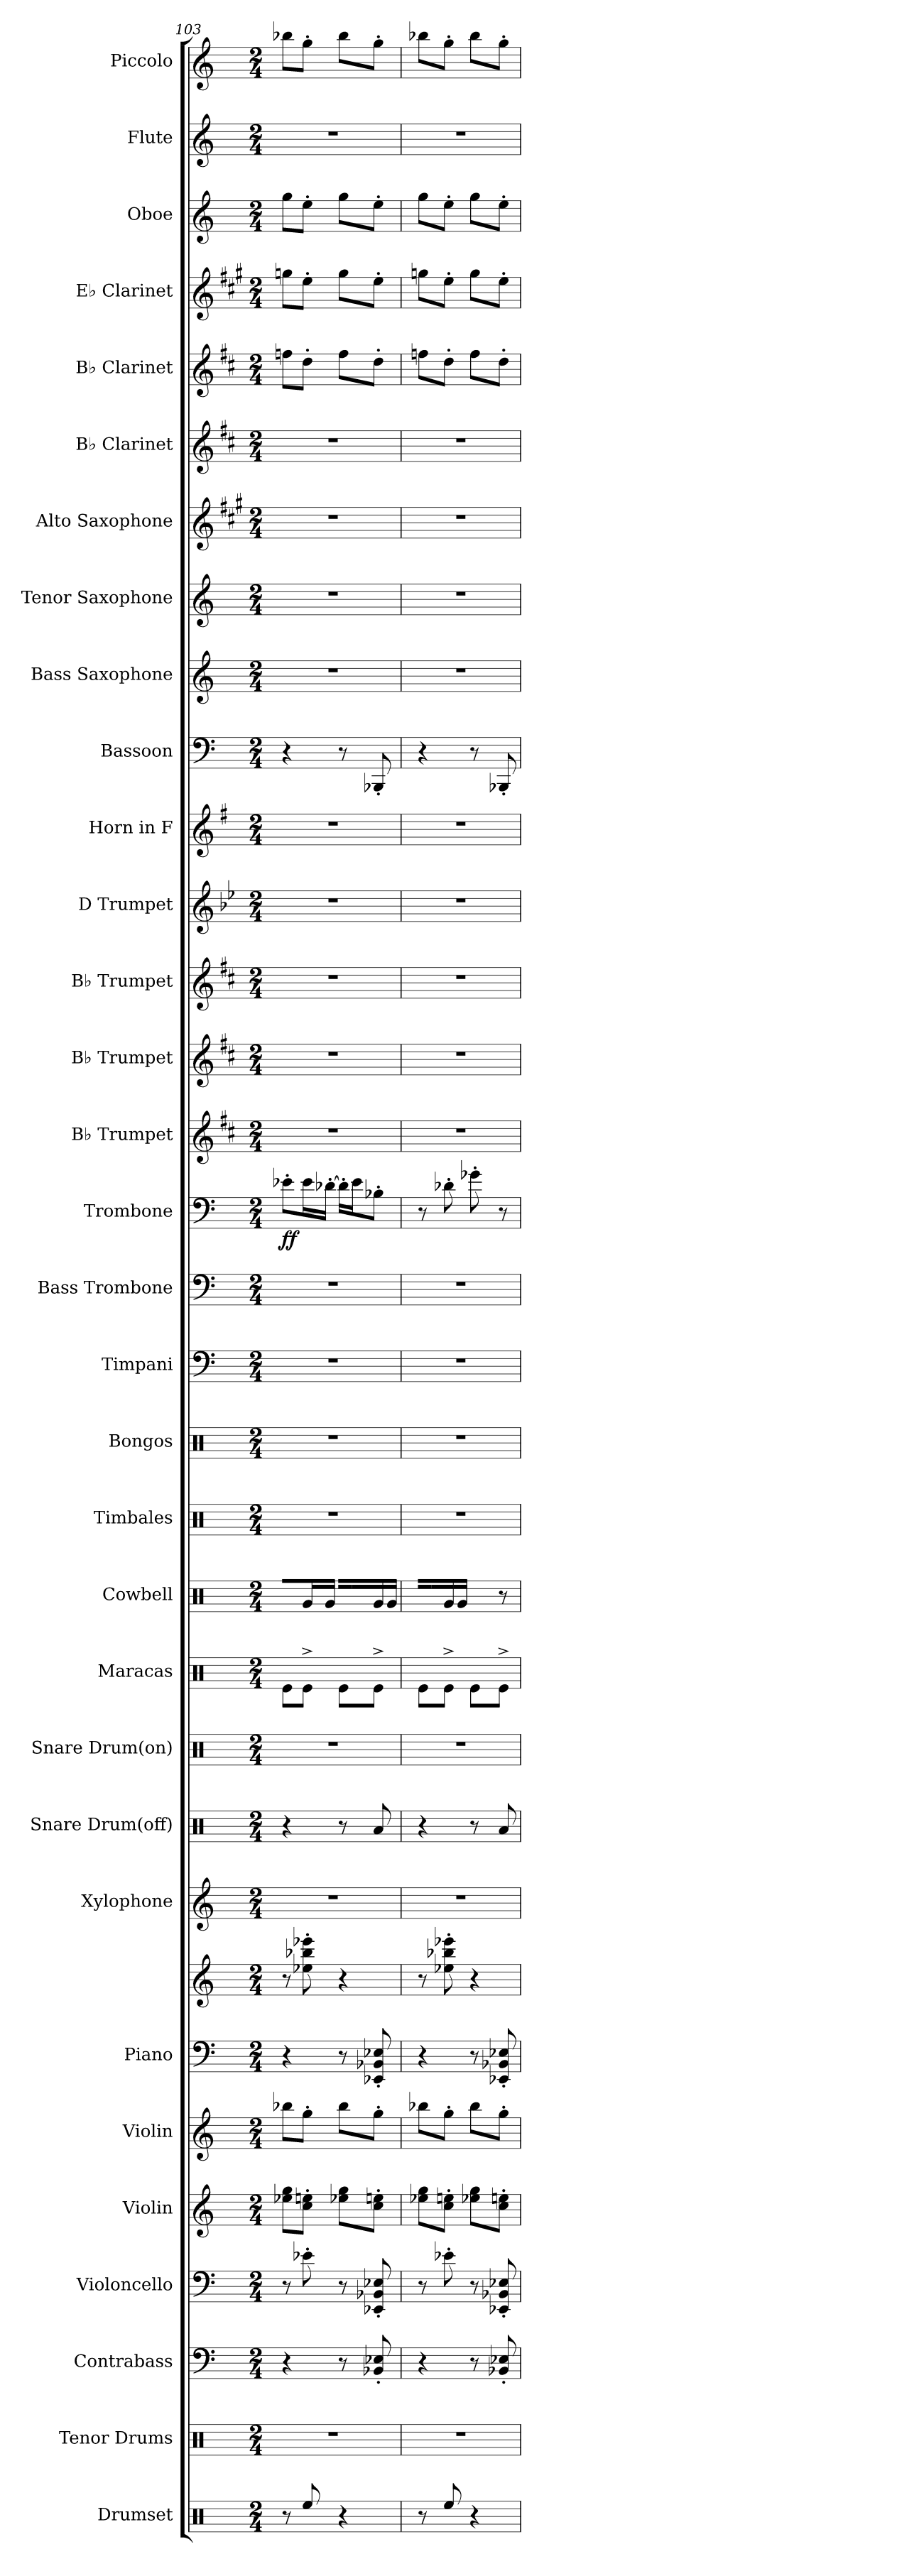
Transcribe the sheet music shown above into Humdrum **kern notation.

**kern	**kern	**kern	**kern	**kern	**kern	**kern	**kern	**kern	**kern	**kern	**kern	**kern	**kern	**kern	**kern	**kern	**kern	**dynam	**kern	**kern	**kern	**kern	**kern	**kern	**kern	**kern	**kern	**kern	**kern	**kern	**kern	**kern	**kern
*part32	*part31	*part30	*part29	*part28	*part27	*part26	*part26	*part25	*part24	*part23	*part22	*part21	*part20	*part19	*part18	*part17	*part16	*part16	*part15	*part14	*part13	*part12	*part11	*part10	*part9	*part8	*part7	*part6	*part5	*part4	*part3	*part2	*part1
*staff33	*staff32	*staff31	*staff30	*staff29	*staff28	*staff27	*staff26	*staff25	*staff24	*staff23	*staff22	*staff21	*staff20	*staff19	*staff18	*staff17	*staff16	*staff16	*staff15	*staff14	*staff13	*staff12	*staff11	*staff10	*staff9	*staff8	*staff7	*staff6	*staff5	*staff4	*staff3	*staff2	*staff1
*I"Drumset	*I"Tenor Drums	*I"Contrabass	*I"Violoncello	*I"Violin	*I"Violin	*I"Piano	*	*I"Xylophone	*I"Snare Drum(off)	*I"Snare Drum(on)	*I"Maracas	*I"Cowbell	*I"Timbales	*I"Bongos	*I"Timpani	*I"Bass Trombone	*I"Trombone	*	*I"B♭ Trumpet	*I"B♭ Trumpet	*I"B♭ Trumpet	*I"D Trumpet	*I"Horn in F	*I"Bassoon	*I"Bass Saxophone	*I"Tenor Saxophone	*I"Alto Saxophone	*I"B♭ Clarinet	*I"B♭ Clarinet	*I"E♭ Clarinet	*I"Oboe	*I"Flute	*I"Piccolo
*I'Drs.	*I'T.D.	*I'Cb.	*I'Vc.	*I'Vln.	*I'Vln.	*I'Pno.	*	*I'Xyl.	*	*I'Sn. Dr.	*I'Mrcs.	*I'Cowbell	*I'Timb.	*I'Bongos	*I'Timp.	*I'B. Tbn.	*I'Tbn.	*	*I'B♭ Tpt.	*I'B♭ Tpt.	*I'B♭ Tpt.	*I'D Tpt.	*	*I'Bsn.	*I'B. Sax.	*I'T. Sax.	*I'A. Sax.	*I'B♭ Cl.	*I'B♭ Cl.	*I'E♭ Cl.	*I'Ob.	*I'Fl.	*I'Picc.
*clefX	*clefX	*clefF4	*clefF4	*clefG2	*clefG2	*clefF4	*clefG2	*clefG2	*clefX	*clefX	*clefX	*clefX	*clefX	*clefX	*clefF4	*clefF4	*clefF4	*	*clefG2	*clefG2	*clefG2	*clefG2	*clefG2	*clefF4	*clefG2	*clefG2	*clefG2	*clefG2	*clefG2	*clefG2	*clefG2	*clefG2	*clefG2
*	*	*ITrd7c12	*	*	*	*	*	*ITrd-7c-12	*	*	*	*	*	*	*	*	*	*	*ITrd1c2	*ITrd1c2	*ITrd1c2	*ITrd-1c-2	*ITrd4c7	*	*ITrd15c26	*ITrd8c14	*ITrd5c9	*ITrd1c2	*ITrd1c2	*ITrd-2c-3	*	*	*ITrd-7c-12
*k[]	*k[]	*k[]	*k[]	*k[]	*k[]	*k[]	*k[]	*k[]	*k[]	*k[]	*k[]	*k[]	*k[]	*k[]	*k[]	*k[]	*k[]	*	*k[]	*k[]	*k[]	*k[]	*k[]	*k[]	*k[]	*k[]	*k[]	*k[]	*k[]	*k[]	*k[]	*k[]	*k[]
*M2/4	*M2/4	*M2/4	*M2/4	*M2/4	*M2/4	*M2/4	*M2/4	*M2/4	*M2/4	*M2/4	*M2/4	*M2/4	*M2/4	*M2/4	*M2/4	*M2/4	*M2/4	*	*M2/4	*M2/4	*M2/4	*M2/4	*M2/4	*M2/4	*M2/4	*M2/4	*M2/4	*M2/4	*M2/4	*M2/4	*M2/4	*M2/4	*M2/4
=103	=103	=103	=103	=103	=103	=103	=103	=103	=103	=103	=103	=103	=103	=103	=103	=103	=103	=103	=103	=103	=103	=103	=103	=103	=103	=103	=103	=103	=103	=103	=103	=103	=103
!	!	!	!	!	!	!	!	!	!	!	!	!	!	!	!	!	!	!LO:DY:b	!	!	!	!	!	!	!	!	!	!	!	!	!	!	!
8r	2r	4r	8r	8ee-X\ 8gg\L	8bb-X\L	4r	8r	2r	4r	2r	8Re\L	8R/L	2r	2r	2r	2r	8e-X'\L	ff	2r	2r	2r	2r	2r	4r	2r	2r	2r	2r	8ee-X\L	8bb-X\L	8gg\L	2r	8bbb-X\L
8Ree/	.	.	8e-X'\	8cc\' 8een\'J	8gg'\J	.	8ee-X\' 8bb-X\' 8eee-X\'	.	.	.	8Re^\J	16Rg/L	.	.	.	.	16e-\L	.	.	.	.	.	.	.	.	.	.	.	8cc'\J	8gg'\J	8ee'\J	.	8ggg'\J
.	.	.	.	.	.	.	.	.	.	.	.	16Rg/JJ	.	.	.	.	[16d-X'\JJ	.	.	.	.	.	.	.	.	.	.	.	.	.	.	.	.
4r	.	8r	8r	8ee-X\ 8gg\L	8bb-\L	8r	4r	.	8r	.	8Re\L	16R/LL	.	.	.	.	16d-'\LL]	.	.	.	.	.	.	8r	.	.	.	.	8ee-\L	8bb-\L	8gg\L	.	8bbb-\L
.	.	.	.	.	.	.	.	.	.	.	.	16R/	.	.	.	.	16e-\J	.	.	.	.	.	.	.	.	.	.	.	.	.	.	.	.
.	.	8BBB-X/' 8EE-X/'	8EE-X/' 8BB-X/' 8E-X/'	8cc\' 8een\'J	8gg'\J	8EE-X/' 8BB-X/' 8E-X/'	.	.	8Ra/	.	8Re^\J	16Rg/	.	.	.	.	8B-X'\J	.	.	.	.	.	.	8BBB-X'/	.	.	.	.	8cc'\J	8gg'\J	8ee'\J	.	8ggg'\J
.	.	.	.	.	.	.	.	.	.	.	.	16Rg/JJ	.	.	.	.	.	.	.	.	.	.	.	.	.	.	.	.	.	.	.	.	.
=104	=104	=104	=104	=104	=104	=104	=104	=104	=104	=104	=104	=104	=104	=104	=104	=104	=104	=104	=104	=104	=104	=104	=104	=104	=104	=104	=104	=104	=104	=104	=104	=104	=104
8r	2r	4r	8r	8ee-X\ 8gg\L	8bb-X\L	4r	8r	2r	4r	2r	8Re\L	16R/LL	2r	2r	2r	2r	8r	.	2r	2r	2r	2r	2r	4r	2r	2r	2r	2r	8ee-X\L	8bb-X\L	8gg\L	2r	8bbb-X\L
.	.	.	.	.	.	.	.	.	.	.	.	16R/	.	.	.	.	.	.	.	.	.	.	.	.	.	.	.	.	.	.	.	.	.
8Ree/	.	.	8e-X'\	8cc\' 8een\'J	8gg'\J	.	8ee-X\' 8bb-X\' 8eee-X\'	.	.	.	8Re^\J	16Rg/	.	.	.	.	8d-X'\	.	.	.	.	.	.	.	.	.	.	.	8cc'\J	8gg'\J	8ee'\J	.	8ggg'\J
.	.	.	.	.	.	.	.	.	.	.	.	16Rg/JJ	.	.	.	.	.	.	.	.	.	.	.	.	.	.	.	.	.	.	.	.	.
4r	.	8r	8r	8ee-X\ 8gg\L	8bb-\L	8r	4r	.	8r	.	8Re\L	8R/	.	.	.	.	8g-X'\	.	.	.	.	.	.	8r	.	.	.	.	8ee-\L	8bb-\L	8gg\L	.	8bbb-\L
.	.	8BBB-X/' 8EE-X/'	8EE-X/' 8BB-X/' 8E-X/'	8cc\' 8een\'J	8gg'\J	8EE-X/' 8BB-X/' 8E-X/'	.	.	8Ra/	.	8Re^\J	8r	.	.	.	.	8r	.	.	.	.	.	.	8BBB-X'/	.	.	.	.	8cc'\J	8gg'\J	8ee'\J	.	8ggg'\J
=	=	=	=	=	=	=	=	=	=	=	=	=	=	=	=	=	=	=	=	=	=	=	=	=	=	=	=	=	=	=	=	=	=
*-	*-	*-	*-	*-	*-	*-	*-	*-	*-	*-	*-	*-	*-	*-	*-	*-	*-	*-	*-	*-	*-	*-	*-	*-	*-	*-	*-	*-	*-	*-	*-	*-	*-
